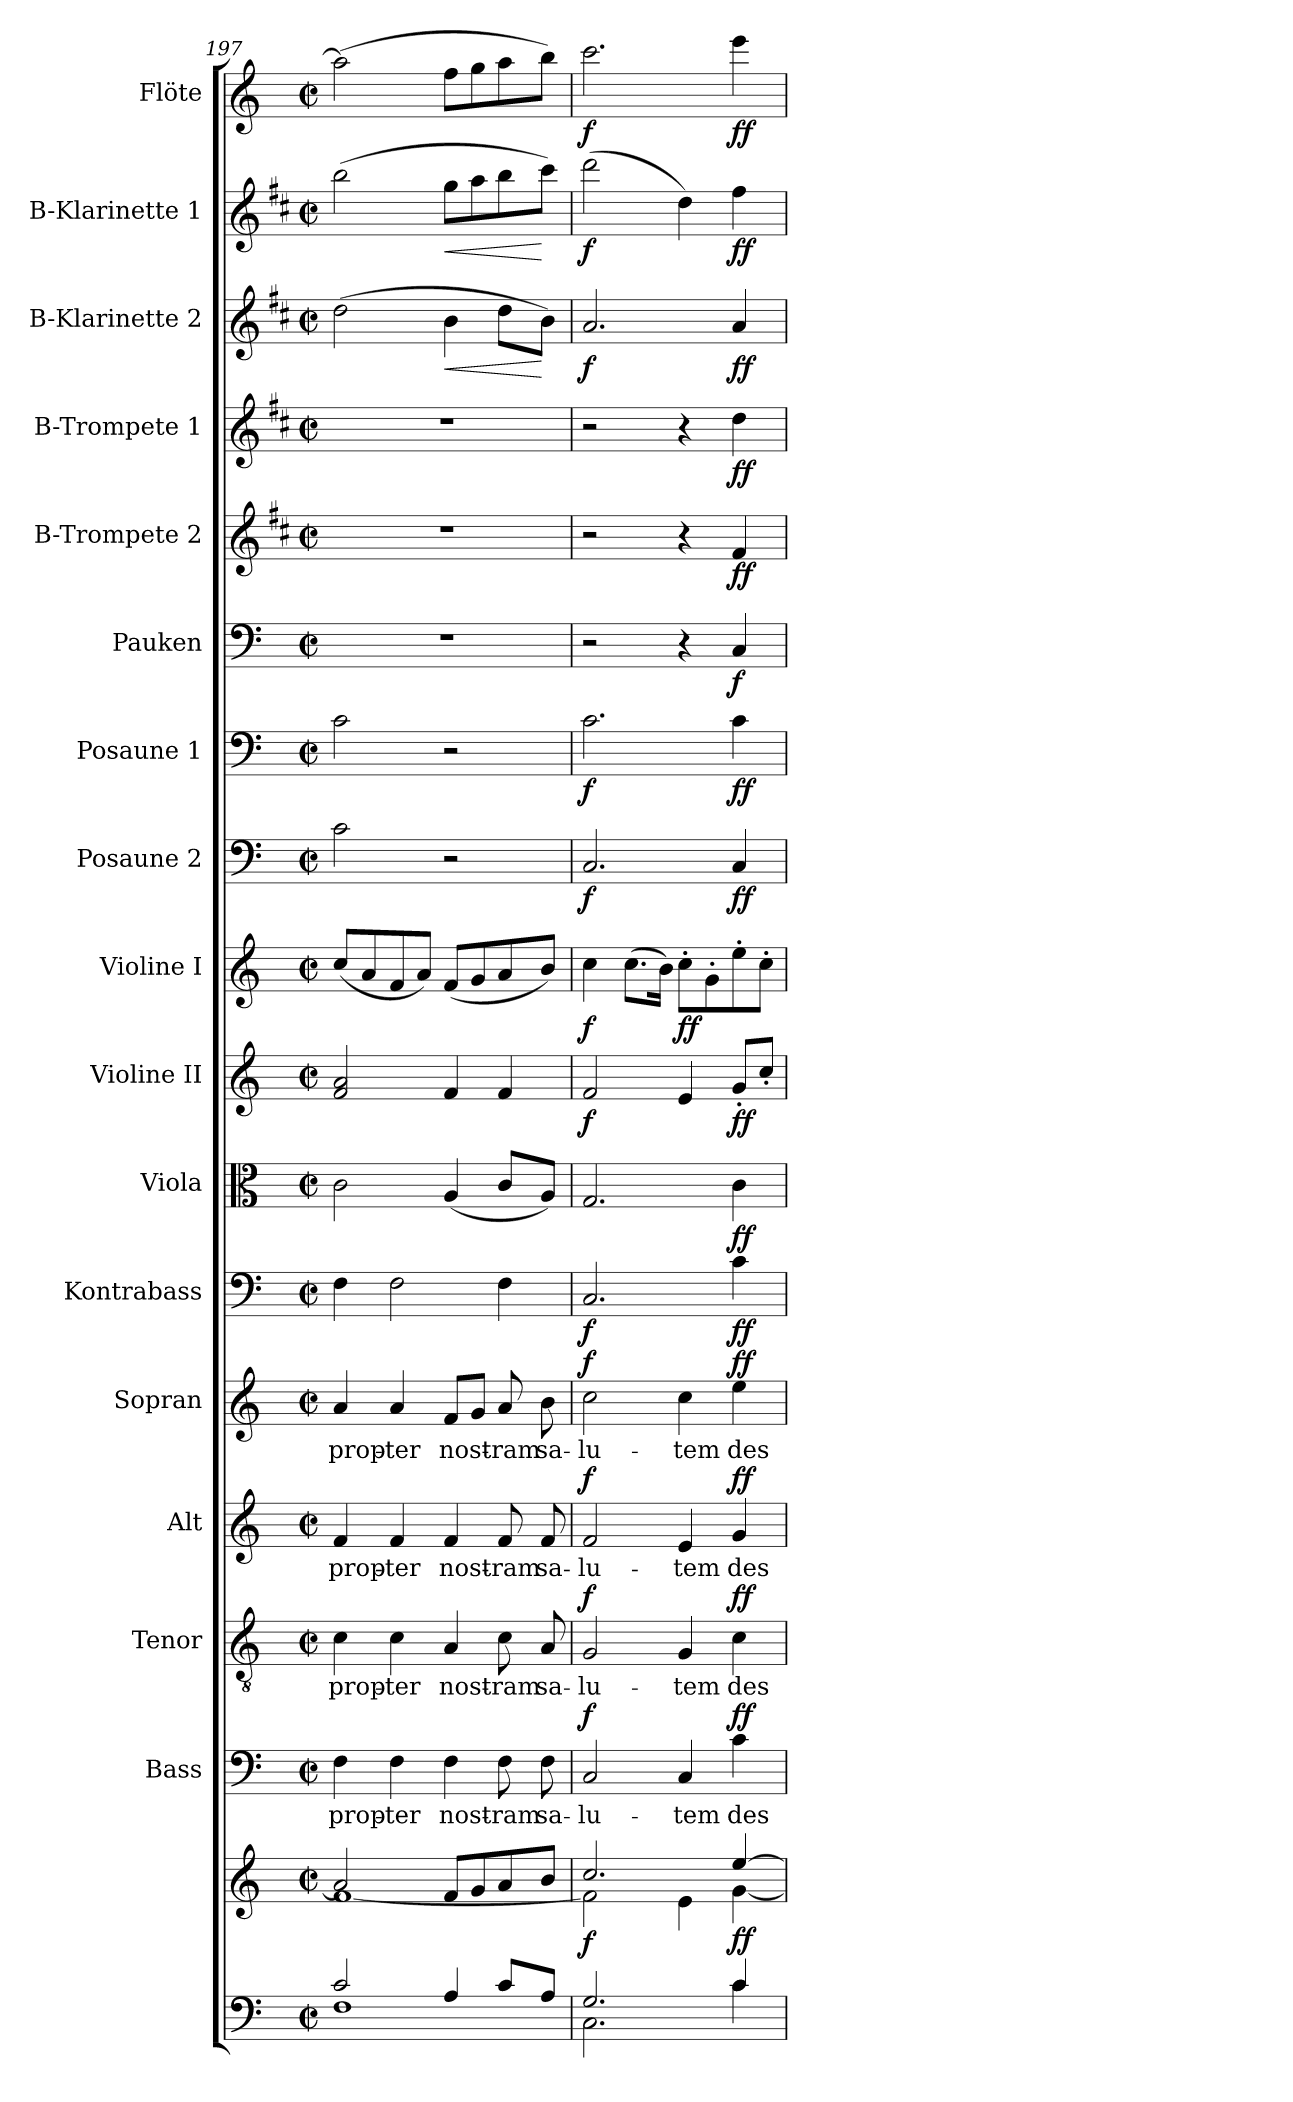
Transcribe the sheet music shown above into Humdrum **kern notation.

**kern	**kern	**dynam	**kern	**text	**dynam	**kern	**text	**dynam	**kern	**text	**dynam	**kern	**text	**dynam	**kern	**dynam	**kern	**dynam	**kern	**dynam	**kern	**dynam	**kern	**dynam	**kern	**dynam	**kern	**dynam	**kern	**dynam	**kern	**dynam	**kern	**dynam	**kern	**dynam	**kern	**dynam
*part17	*part17	*part17	*part16	*part16	*part16	*part15	*part15	*part15	*part14	*part14	*part14	*part13	*part13	*part13	*part12	*part12	*part11	*part11	*part10	*part10	*part9	*part9	*part8	*part8	*part7	*part7	*part6	*part6	*part5	*part5	*part4	*part4	*part3	*part3	*part2	*part2	*part1	*part1
*staff18	*staff17	*staff17/18	*staff16	*staff16	*staff16	*staff15	*staff15	*staff15	*staff14	*staff14	*staff14	*staff13	*staff13	*staff13	*staff12	*staff12	*staff11	*staff11	*staff10	*staff10	*staff9	*staff9	*staff8	*staff8	*staff7	*staff7	*staff6	*staff6	*staff5	*staff5	*staff4	*staff4	*staff3	*staff3	*staff2	*staff2	*staff1	*staff1
*	*	*	*I"Bass	*	*	*I"Tenor	*	*	*I"Alt	*	*	*I"Sopran	*	*	*I"Kontrabass	*	*I"Viola	*	*I"Violine II	*	*I"Violine I	*	*I"Posaune 2	*	*I"Posaune 1	*	*I"Pauken	*	*I"B-Trompete 2	*	*I"B-Trompete 1	*	*I"B-Klarinette 2	*	*I"B-Klarinette 1	*	*I"Flöte	*
*	*	*	*I'B.	*	*	*I'T.	*	*	*I'A.	*	*	*I'S.	*	*	*I'Kb.	*	*I'Vla.	*	*I'Vl. II	*	*I'Vl. I	*	*I'Pos. 2	*	*I'Pos. 1	*	*I'Pk.	*	*I'B Trp. 2	*	*I'B Trp. 1	*	*I'B Kl. 2	*	*I'B Kl. 1	*	*I'Fl.	*
*clefF4	*clefG2	*	*clefF4	*	*	*clefGv2	*	*	*clefG2	*	*	*clefG2	*	*	*clefF4	*	*clefC3	*	*clefG2	*	*clefG2	*	*clefF4	*	*clefF4	*	*clefF4	*	*clefG2	*	*clefG2	*	*clefG2	*	*clefG2	*	*clefG2	*
*	*	*	*	*	*	*	*	*	*	*	*	*	*	*	*ITrd7c12	*	*	*	*	*	*	*	*	*	*	*	*	*	*ITrd1c2	*	*ITrd1c2	*	*ITrd1c2	*	*ITrd1c2	*	*	*
*k[]	*k[]	*	*k[]	*	*	*k[]	*	*	*k[]	*	*	*k[]	*	*	*k[]	*	*k[]	*	*k[]	*	*k[]	*	*k[]	*	*k[]	*	*k[]	*	*k[]	*	*k[]	*	*k[]	*	*k[]	*	*k[]	*
*C:	*C:	*	*C:	*	*	*C:	*	*	*C:	*	*	*C:	*	*	*C:	*	*C:	*	*C:	*	*C:	*	*C:	*	*C:	*	*C:	*	*C:	*	*C:	*	*C:	*	*C:	*	*C:	*
*M2/2	*M2/2	*	*M2/2	*	*	*M2/2	*	*	*M2/2	*	*	*M2/2	*	*	*M2/2	*	*M2/2	*	*M2/2	*	*M2/2	*	*M2/2	*	*M2/2	*	*M2/2	*	*M2/2	*	*M2/2	*	*M2/2	*	*M2/2	*	*M2/2	*
*met(c|)	*met(c|)	*	*met(c|)	*	*	*met(c|)	*	*	*met(c|)	*	*	*met(c|)	*	*	*met(c|)	*	*met(c|)	*	*met(c|)	*	*met(c|)	*	*met(c|)	*	*met(c|)	*	*met(c|)	*	*met(c|)	*	*met(c|)	*	*met(c|)	*	*met(c|)	*	*met(c|)	*
=197	=197	=197	=197	=197	=197	=197	=197	=197	=197	=197	=197	=197	=197	=197	=197	=197	=197	=197	=197	=197	=197	=197	=197	=197	=197	=197	=197	=197	=197	=197	=197	=197	=197	=197	=197	=197	=197	=197
*^	*^	*	*	*	*	*	*	*	*	*	*	*	*	*	*	*	*	*	*	*	*	*	*	*	*	*	*	*	*	*	*	*	*	*	*	*	*	*
!	!	!	!	!	!	!LO:LY:b	!	!	!LO:LY:b	!	!	!LO:LY:b	!	!	!LO:LY:b	!	!	!	!	!	!	!	!	!	!	!	!	!	!	!	!	!	!	!	!	!	!	!	!	!
2c/	1F	2a/]	[<1f	.	4F\	prop-	.	4c\	prop-	.	4f/	prop-	.	4a/	prop-	.	4FF\	.	2c\	.	2f/ 2a/	.	(<8cc/L	.	2c\	.	2c\	.	1r	.	1r	.	1r	.	(>2cc\	.	(>2aa\	.	(>2aa\]	.
.	.	.	.	.	.	.	.	.	.	.	.	.	.	.	.	.	.	.	.	.	.	.	8a/	.	.	.	.	.	.	.	.	.	.	.	.	.	.	.	.	.
!	!	!	!	!	!	!LO:LY:b	!	!	!LO:LY:b	!	!	!LO:LY:b	!	!	!LO:LY:b	!	!	!	!	!	!	!	!	!	!	!	!	!	!	!	!	!	!	!	!	!	!	!	!	!
.	.	.	.	.	4F\	-ter	.	4c\	-ter	.	4f/	-ter	.	4a/	-ter	.	2FF\	.	.	.	.	.	8f/	.	.	.	.	.	.	.	.	.	.	.	.	.	.	.	.	.
.	.	.	.	.	.	.	.	.	.	.	.	.	.	.	.	.	.	.	.	.	.	.	8a/J)	.	.	.	.	.	.	.	.	.	.	.	.	.	.	.	.	.
!	!	!	!	!	!	!LO:LY:b	!	!	!LO:LY:b	!	!	!LO:LY:b	!	!	!LO:LY:b	!	!	!	!	!	!	!	!	!	!	!	!	!	!	!	!	!	!	!	!	!LO:HP:b	!	!LO:HP:b	!	!
4A/	.	8f/L	.	.	4F\	nost-	.	4A/	nost-	.	4f/	nost-	.	8f/L	nost-	.	.	.	(<4A/	.	4f/	.	(<8f/L	.	2r	.	2r	.	.	.	.	.	.	.	4a\	<	8ff\L	<	8ff\L	.
.	.	8g/	.	.	.	.	.	.	.	.	.	.	.	8g/J	.	.	.	.	.	.	.	.	8g/	.	.	.	.	.	.	.	.	.	.	.	.	.	8gg\	.	8gg\	.
!	!	!	!	!	!	!LO:LY:b	!	!	!LO:LY:b	!	!	!LO:LY:b	!	!	!LO:LY:b	!	!	!	!	!	!	!	!	!	!	!	!	!	!	!	!	!	!	!	!	!	!	!	!	!
8c/L	.	8a/	.	.	8F\	-ram	.	8c\	-ram	.	8f/	-ram	.	8a/	-ram	.	4FF\	.	8c/L	.	4f/	.	8a/	.	.	.	.	.	.	.	.	.	.	.	8cc\L	.	8aa\	.	8aa\	.
!	!	!	!	!	!	!LO:LY:b	!	!	!LO:LY:b	!	!	!LO:LY:b	!	!	!LO:LY:b	!	!	!	!	!	!	!	!	!	!	!	!	!	!	!	!	!	!	!	!	!	!	!	!	!
8A/J	.	8b/J	.	.	8F\	sa-	.	8A/	sa-	.	8f/	sa-	.	8b\	sa-	.	.	.	8A/J)	.	.	.	8b/J)	.	.	.	.	.	.	.	.	.	.	.	8a\J)	[	8bb\J)	[	8bb\J)	.
=198	=198	=198	=198	=198	=198	=198	=198	=198	=198	=198	=198	=198	=198	=198	=198	=198	=198	=198	=198	=198	=198	=198	=198	=198	=198	=198	=198	=198	=198	=198	=198	=198	=198	=198	=198	=198	=198	=198	=198	=198
!	!	!	!	!LO:DY:b	!	!LO:LY:b	!LO:DY:a	!	!LO:LY:b	!LO:DY:a	!	!LO:LY:b	!LO:DY:a	!	!LO:LY:b	!LO:DY:a	!	!LO:DY:b	!	!	!	!LO:DY:b	!	!LO:DY:b	!	!LO:DY:b	!	!LO:DY:b	!	!	!	!	!	!	!	!LO:DY:b	!	!LO:DY:b	!	!LO:DY:b
2.G/	2.C\	2.cc/	2f\]	f	2C/	-lu-	f	2G/	-lu-	f	2f/	-lu-	f	2cc\	-lu-	f	2.CC/	f	2.G/	.	2f/	f	4cc\	f	2.C/	f	2.c\	f	2r	.	2r	.	2r	.	2.g/	f	(>2ccc\	f	2.ccc\	f
.	.	.	.	.	.	.	.	.	.	.	.	.	.	.	.	.	.	.	.	.	.	.	(>8.cc\L	.	.	.	.	.	.	.	.	.	.	.	.	.	.	.	.	.
.	.	.	.	.	.	.	.	.	.	.	.	.	.	.	.	.	.	.	.	.	.	.	16b\Jk)	.	.	.	.	.	.	.	.	.	.	.	.	.	.	.	.	.
!	!	!	!	!	!	!LO:LY:b	!	!	!LO:LY:b	!	!	!LO:LY:b	!	!	!LO:LY:b	!	!	!	!	!	!	!	!	!LO:DY:b	!	!	!	!	!	!	!	!	!	!	!	!	!	!	!	!
.	.	.	4e\	.	4C/	-tem	.	4G/	-tem	.	4e/	-tem	.	4cc\	-tem	.	.	.	.	.	4e/	.	8cc'>\L	ff	.	.	.	.	4r	.	4r	.	4r	.	.	.	4cc\)	.	.	.
.	.	.	.	.	.	.	.	.	.	.	.	.	.	.	.	.	.	.	.	.	.	.	8g'>\	.	.	.	.	.	.	.	.	.	.	.	.	.	.	.	.	.
!	!	!	!	!LO:DY:b	!	!LO:LY:b	!LO:DY:a	!	!LO:LY:b	!LO:DY:a	!	!LO:LY:b	!LO:DY:a	!	!LO:LY:b	!LO:DY:a	!	!LO:DY:b	!	!LO:DY:b	!	!LO:DY:b	!	!	!	!LO:DY:b	!	!LO:DY:b	!	!LO:DY:b	!	!LO:DY:b	!	!LO:DY:b	!	!LO:DY:b	!	!LO:DY:b	!	!LO:DY:b
4c/	4c\	[>4ee/	[<4g\	ff	4c\	des-	ff	4c\	des-	ff	4g/	des-	ff	4ee\	des-	ff	4C\	ff	4c\	ff	8g'</L	ff	8ee'>\	.	4C/	ff	4c\	ff	4C/	f	4e/	ff	4cc\	ff	4g/	ff	4ee\	ff	4eee\	ff
.	.	.	.	.	.	.	.	.	.	.	.	.	.	.	.	.	.	.	.	.	8cc'</J	.	8cc'>\J	.	.	.	.	.	.	.	.	.	.	.	.	.	.	.	.	.
*v	*v	*	*	*	*	*	*	*	*	*	*	*	*	*	*	*	*	*	*	*	*	*	*	*	*	*	*	*	*	*	*	*	*	*	*	*	*	*	*	*
*	*v	*v	*	*	*	*	*	*	*	*	*	*	*	*	*	*	*	*	*	*	*	*	*	*	*	*	*	*	*	*	*	*	*	*	*	*	*	*	*
=	=	=	=	=	=	=	=	=	=	=	=	=	=	=	=	=	=	=	=	=	=	=	=	=	=	=	=	=	=	=	=	=	=	=	=	=	=	=
*-	*-	*-	*-	*-	*-	*-	*-	*-	*-	*-	*-	*-	*-	*-	*-	*-	*-	*-	*-	*-	*-	*-	*-	*-	*-	*-	*-	*-	*-	*-	*-	*-	*-	*-	*-	*-	*-	*-
